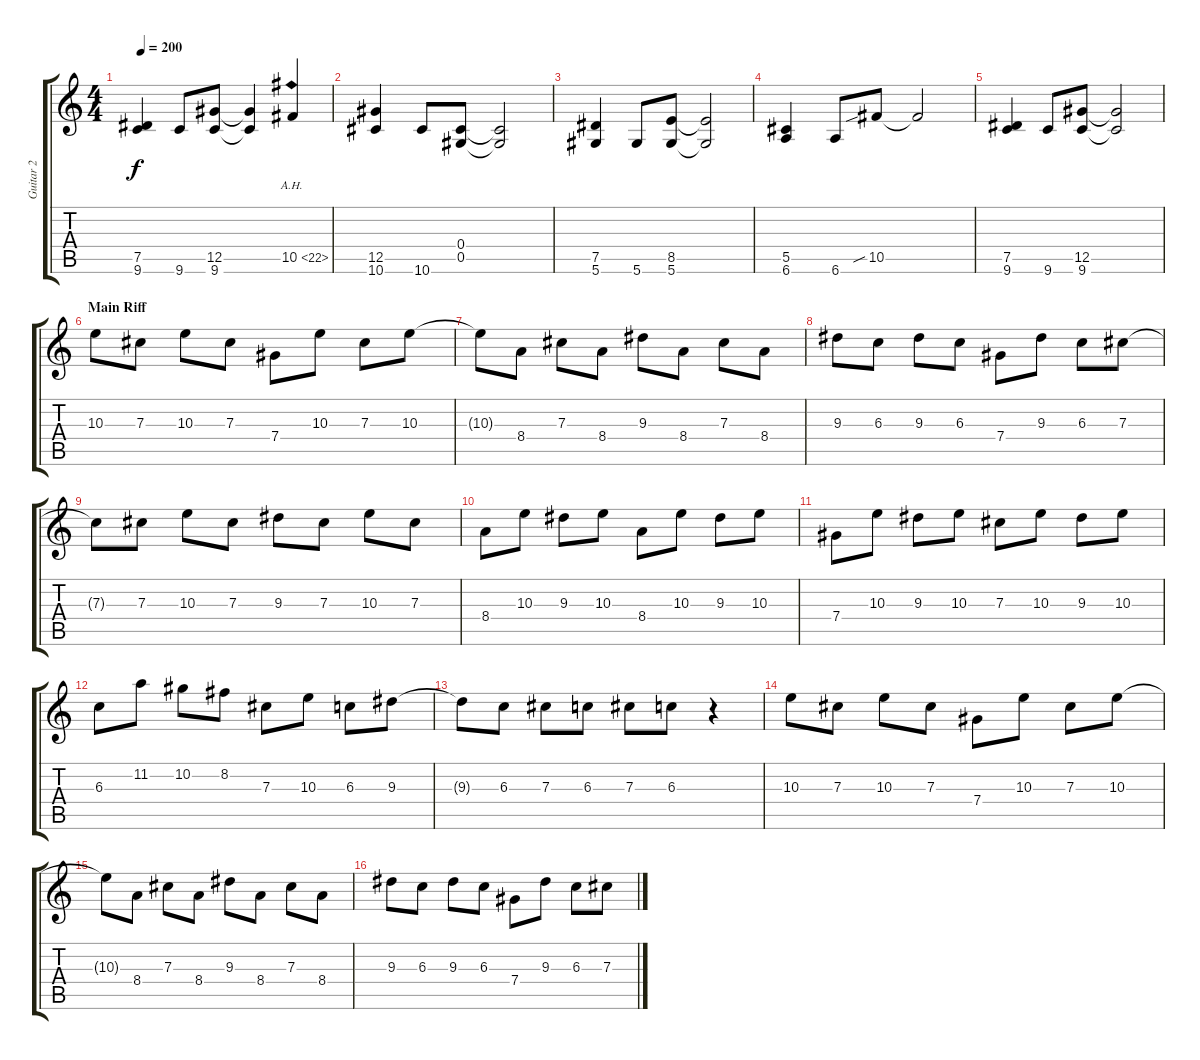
\track ("Guitar 2" "Guitar 2") {instrument distortionguitar}
\staff {score tabs}
\tuning (Eb4 Bb3 Gb3 Db3 Ab2 Eb2) {hide}
\ts (4 4)
\tempo 200
\clef g2
\ks c
(7.5 9.6).4{dy f} 9.6.8 (12.5 9.6).8 (12.5{t} 9.6{t}).4 10.5{ah 12}.4 |
(12.5 10.6).4 10.6.8 (0.4 0.5).8 (0.4{t} 0.5{t}).2 |
(7.5 5.6).4 5.6.8 (8.5 5.6).8 (8.5{t} 5.6{t}).2 |
(5.5 6.6).4 6.6.8 10.5{sib}.8 10.5{t}.2 |
(7.5 9.6).4 9.6.8 (12.5 9.6).8 (12.5{t} 9.6{t}).2 |
\section ("" "Main Riff")
10.3.8 7.3.8 10.3.8 7.3.8 7.4.8 10.3.8 7.3.8 10.3.8 |
10.3{t}.8 8.4.8 7.3.8 8.4.8 9.3.8 8.4.8 7.3.8 8.4.8 |
9.3.8 6.3.8 9.3.8 6.3.8 7.4.8 9.3.8 6.3.8 7.3.8 |
7.3{t}.8 7.3.8 10.3.8 7.3.8 9.3.8 7.3.8 10.3.8 7.3.8 |
8.4.8 10.3.8 9.3.8 10.3.8 8.4.8 10.3.8 9.3.8 10.3.8 |
7.4.8 10.3.8 9.3.8 10.3.8 7.3.8 10.3.8 9.3.8 10.3.8 |
6.3.8 11.2.8 10.2.8 8.2.8 7.3.8 10.3.8 6.3.8 9.3.8 |
9.3{t}.8 6.3.8 7.3.8 6.3.8 7.3.8 6.3.8 r.4 |
10.3.8 7.3.8 10.3.8 7.3.8 7.4.8 10.3.8 7.3.8 10.3.8 |
10.3{t}.8 8.4.8 7.3.8 8.4.8 9.3.8 8.4.8 7.3.8 8.4.8 |
9.3.8 6.3.8 9.3.8 6.3.8 7.4.8 9.3.8 6.3.8 7.3.8
